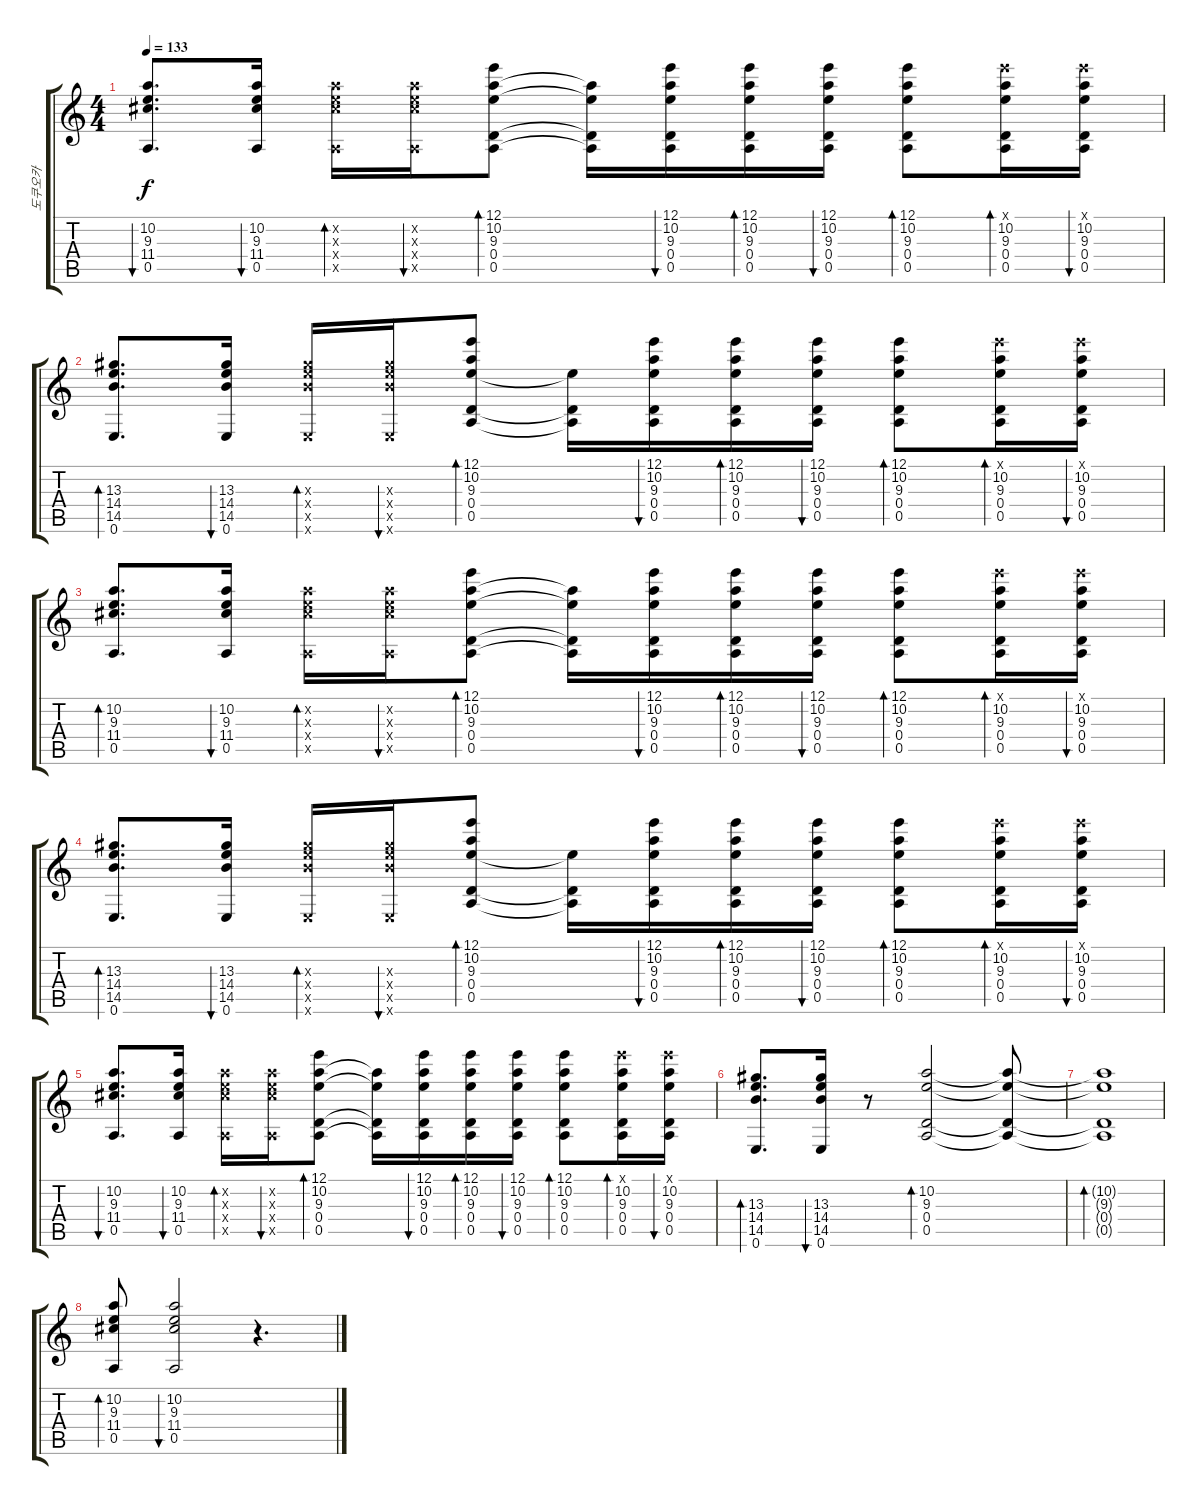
\track ("도쿠오카" "도쿠오카") {instrument acousticguitarsteel}
\staff {score tabs}
\tuning (E4 B3 G3 D3 A2 E2) {hide}
\ts (4 4)
\tempo 133
\clef g2
\ks c
(10.2 9.3 11.4 0.5).8{d bu 30 dy f} (10.2 9.3 11.4 0.5).16{bu 30} (10.2{x} 9.3{x} 11.4{x} 0.5{x}).16{bd 30} (10.2{x} 9.3{x} 11.4{x} 0.5{x}).16{bu 30} (12.1 10.2 9.3 0.4 0.5).8{bd 30} (10.2{t} 9.3{t} 0.4{t} 0.5{t}).16 (12.1 10.2 9.3 0.4 0.5).16{bu 30} (12.1 10.2 9.3 0.4 0.5).16{bd 30} (12.1 10.2 9.3 0.4 0.5).16{bu 30} (12.1 10.2 9.3 0.4 0.5).8{bd 30} (12.1{x} 10.2 9.3 0.4 0.5).16{bd 30} (12.1{x} 10.2 9.3 0.4 0.5).16{bu 30} |
(13.3 14.4 14.5 0.6).8{d bd 30} (13.3 14.4 14.5 0.6).16{bu 30} (13.3{x} 14.4{x} 14.5{x} 0.6{x}).16{bd 30} (13.3{x} 14.4{x} 14.5{x} 0.6{x}).16{bu 30} (12.1 10.2 9.3 0.4 0.5).8{bd 30} (9.3{t} 0.4{t} 0.5{t}).16 (12.1 10.2 9.3 0.4 0.5).16{bu 30} (12.1 10.2 9.3 0.4 0.5).16{bd 30} (12.1 10.2 9.3 0.4 0.5).16{bu 30} (12.1 10.2 9.3 0.4 0.5).8{bd 30} (12.1{x} 10.2 9.3 0.4 0.5).16{bd 30} (12.1{x} 10.2 9.3 0.4 0.5).16{bu 30} |
(10.2 9.3 11.4 0.5).8{d bd 30} (10.2 9.3 11.4 0.5).16{bu 30} (10.2{x} 9.3{x} 11.4{x} 0.5{x}).16{bd 30} (10.2{x} 9.3{x} 11.4{x} 0.5{x}).16{bu 30} (12.1 10.2 9.3 0.4 0.5).8{bd 30} (10.2{t} 9.3{t} 0.4{t} 0.5{t}).16 (12.1 10.2 9.3 0.4 0.5).16{bu 30} (12.1 10.2 9.3 0.4 0.5).16{bd 30} (12.1 10.2 9.3 0.4 0.5).16{bu 30} (12.1 10.2 9.3 0.4 0.5).8{bd 30} (12.1{x} 10.2 9.3 0.4 0.5).16{bd 30} (12.1{x} 10.2 9.3 0.4 0.5).16{bu 30} |
(13.3 14.4 14.5 0.6).8{d bd 30} (13.3 14.4 14.5 0.6).16{bu 30} (13.3{x} 14.4{x} 14.5{x} 0.6{x}).16{bd 30} (13.3{x} 14.4{x} 14.5{x} 0.6{x}).16{bu 30} (12.1 10.2 9.3 0.4 0.5).8{bd 30} (9.3{t} 0.4{t} 0.5{t}).16 (12.1 10.2 9.3 0.4 0.5).16{bu 30} (12.1 10.2 9.3 0.4 0.5).16{bd 30} (12.1 10.2 9.3 0.4 0.5).16{bu 30} (12.1 10.2 9.3 0.4 0.5).8{bd 30} (12.1{x} 10.2 9.3 0.4 0.5).16{bd 30} (12.1{x} 10.2 9.3 0.4 0.5).16{bu 30} |
(10.2 9.3 11.4 0.5).8{d bu 30} (10.2 9.3 11.4 0.5).16{bu 30} (10.2{x} 9.3{x} 11.4{x} 0.5{x}).16{bd 30} (10.2{x} 9.3{x} 11.4{x} 0.5{x}).16{bu 30} (12.1 10.2 9.3 0.4 0.5).8{bd 30} (10.2{t} 9.3{t} 0.4{t} 0.5{t}).16 (12.1 10.2 9.3 0.4 0.5).16{bu 30} (12.1 10.2 9.3 0.4 0.5).16{bd 30} (12.1 10.2 9.3 0.4 0.5).16{bu 30} (12.1 10.2 9.3 0.4 0.5).8{bd 30} (12.1{x} 10.2 9.3 0.4 0.5).16{bd 30} (12.1{x} 10.2 9.3 0.4 0.5).16{bu 30} |
(13.3 14.4 14.5 0.6).8{d bd 30} (13.3 14.4 14.5 0.6).16{bu 30} r.8 (10.2 9.3 0.4 0.5).2{bd 30} (10.2{t} 9.3{t} 0.4{t} 0.5{t}).8 |
(10.2{t} 9.3{t} 0.4{t} 0.5{t}).1{bd 30} |
(10.2 9.3 11.4 0.5).8{bd 30} (10.2 9.3 11.4 0.5).2{bu 30} r.4{d}
